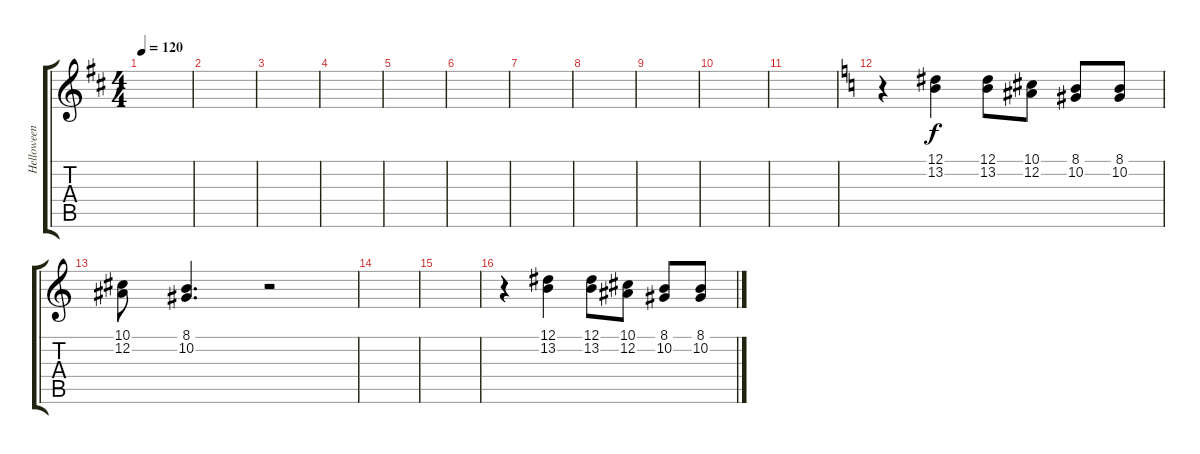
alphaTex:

\track ("Helloween" "Helloween") {instrument lead1square}
\staff {score tabs}
\tuning (Eb4 Bb3 Gb3 Db3 Ab2 Eb2) {hide}
\ts (4 4)
\tempo 120
\clef g2
\ks bminor
|
|
|
|
|
|
|
|
|
|
|
\ks aminor
r.4 (12.1 13.2).4 (12.1 13.2).8 (10.1 12.2).8 (8.1 10.2).8 (8.1 10.2).8 |
(10.1 12.2).8 (8.1 10.2).4{d} r.2 |
|
|
r.4 (12.1 13.2).4 (12.1 13.2).8 (10.1 12.2).8 (8.1 10.2).8 (8.1 10.2).8
